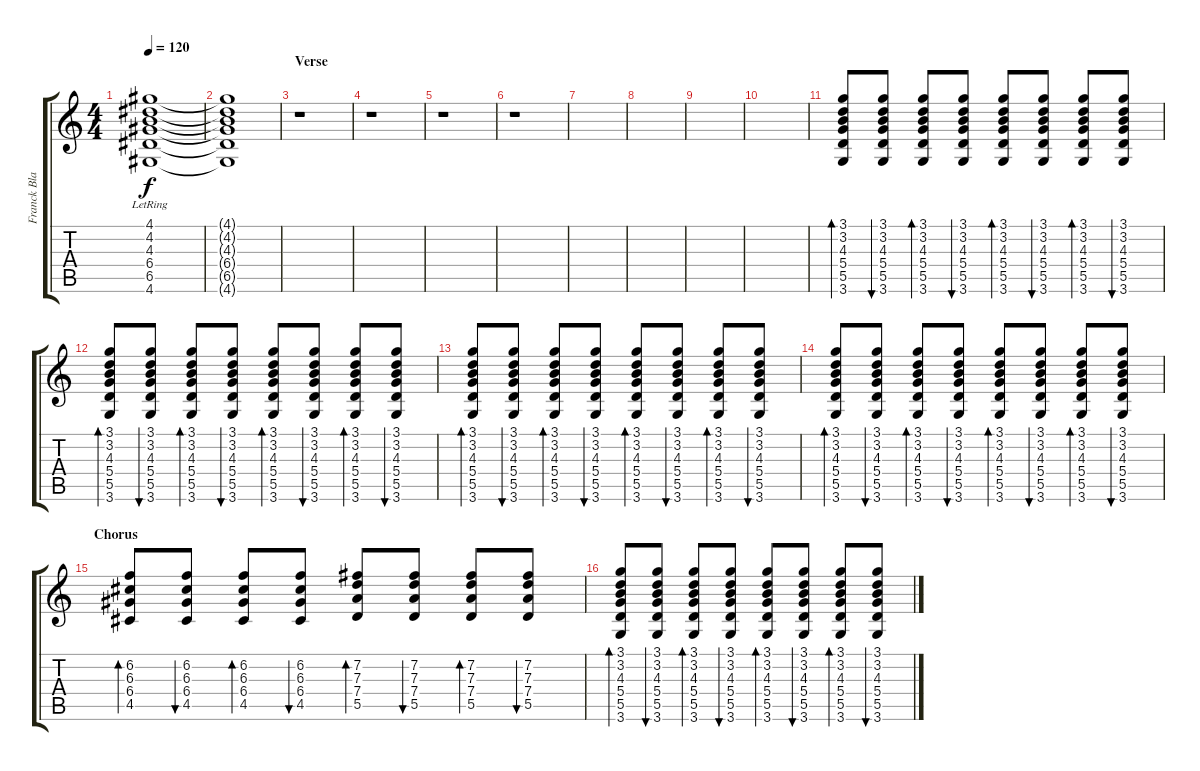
\track ("Franck Black" "Franck Bla") {instrument acousticguitarsteel}
\staff {score tabs}
\tuning (E4 B3 G3 D3 A2 E2) {hide}
\ts (4 4)
\tempo 120
\clef g2
\ks c
(4.1{lr} 4.2{lr} 4.3{lr} 6.4{lr} 6.5{lr} 4.6{lr}).1{dy f volume 0 instrument acousticguitarsteel} |
(4.1{t} 4.2{t} 4.3{t} 6.4{t} 6.5{t} 4.6{t}).1 |
\section ("" "Verse")
r.1{volume 5} |
r.1 |
r.1 |
r.1 |
|
|
|
|
(3.1 3.2 4.3 5.4 5.5 3.6).8{bd 60} (3.1 3.2 4.3 5.4 5.5 3.6).8{bu 60} (3.1 3.2 4.3 5.4 5.5 3.6).8{bd 60} (3.1 3.2 4.3 5.4 5.5 3.6).8{bu 60} (3.1 3.2 4.3 5.4 5.5 3.6).8{bd 60} (3.1 3.2 4.3 5.4 5.5 3.6).8{bu 60} (3.1 3.2 4.3 5.4 5.5 3.6).8{bd 60} (3.1 3.2 4.3 5.4 5.5 3.6).8{bu 60} |
(3.1 3.2 4.3 5.4 5.5 3.6).8{bd 60} (3.1 3.2 4.3 5.4 5.5 3.6).8{bu 60} (3.1 3.2 4.3 5.4 5.5 3.6).8{bd 60} (3.1 3.2 4.3 5.4 5.5 3.6).8{bu 60} (3.1 3.2 4.3 5.4 5.5 3.6).8{bd 60} (3.1 3.2 4.3 5.4 5.5 3.6).8{bu 60} (3.1 3.2 4.3 5.4 5.5 3.6).8{bd 60} (3.1 3.2 4.3 5.4 5.5 3.6).8{bu 60} |
(3.1 3.2 4.3 5.4 5.5 3.6).8{bd 60} (3.1 3.2 4.3 5.4 5.5 3.6).8{bu 60} (3.1 3.2 4.3 5.4 5.5 3.6).8{bd 60} (3.1 3.2 4.3 5.4 5.5 3.6).8{bu 60} (3.1 3.2 4.3 5.4 5.5 3.6).8{bd 60} (3.1 3.2 4.3 5.4 5.5 3.6).8{bu 60} (3.1 3.2 4.3 5.4 5.5 3.6).8{bd 60} (3.1 3.2 4.3 5.4 5.5 3.6).8{bu 60} |
(3.1 3.2 4.3 5.4 5.5 3.6).8{bd 60} (3.1 3.2 4.3 5.4 5.5 3.6).8{bu 60} (3.1 3.2 4.3 5.4 5.5 3.6).8{bd 60} (3.1 3.2 4.3 5.4 5.5 3.6).8{bu 60} (3.1 3.2 4.3 5.4 5.5 3.6).8{bd 60} (3.1 3.2 4.3 5.4 5.5 3.6).8{bu 60} (3.1 3.2 4.3 5.4 5.5 3.6).8{bd 60} (3.1 3.2 4.3 5.4 5.5 3.6).8{bu 60} |
\section ("" "Chorus")
(6.2 6.3 6.4 4.5).8{bd 60} (6.2 6.3 6.4 4.5).8{bu 60} (6.2 6.3 6.4 4.5).8{bd 60} (6.2 6.3 6.4 4.5).8{bu 60} (7.2 7.3 7.4 5.5).8{bd 60} (7.2 7.3 7.4 5.5).8{bu 60} (7.2 7.3 7.4 5.5).8{bd 60} (7.2 7.3 7.4 5.5).8{bu 60} |
(3.1 3.2 4.3 5.4 5.5 3.6).8{bd 60} (3.1 3.2 4.3 5.4 5.5 3.6).8{bu 60} (3.1 3.2 4.3 5.4 5.5 3.6).8{bd 60} (3.1 3.2 4.3 5.4 5.5 3.6).8{bu 60} (3.1 3.2 4.3 5.4 5.5 3.6).8{bd 60} (3.1 3.2 4.3 5.4 5.5 3.6).8{bu 60} (3.1 3.2 4.3 5.4 5.5 3.6).8{bd 60} (3.1 3.2 4.3 5.4 5.5 3.6).8{bu 60}
